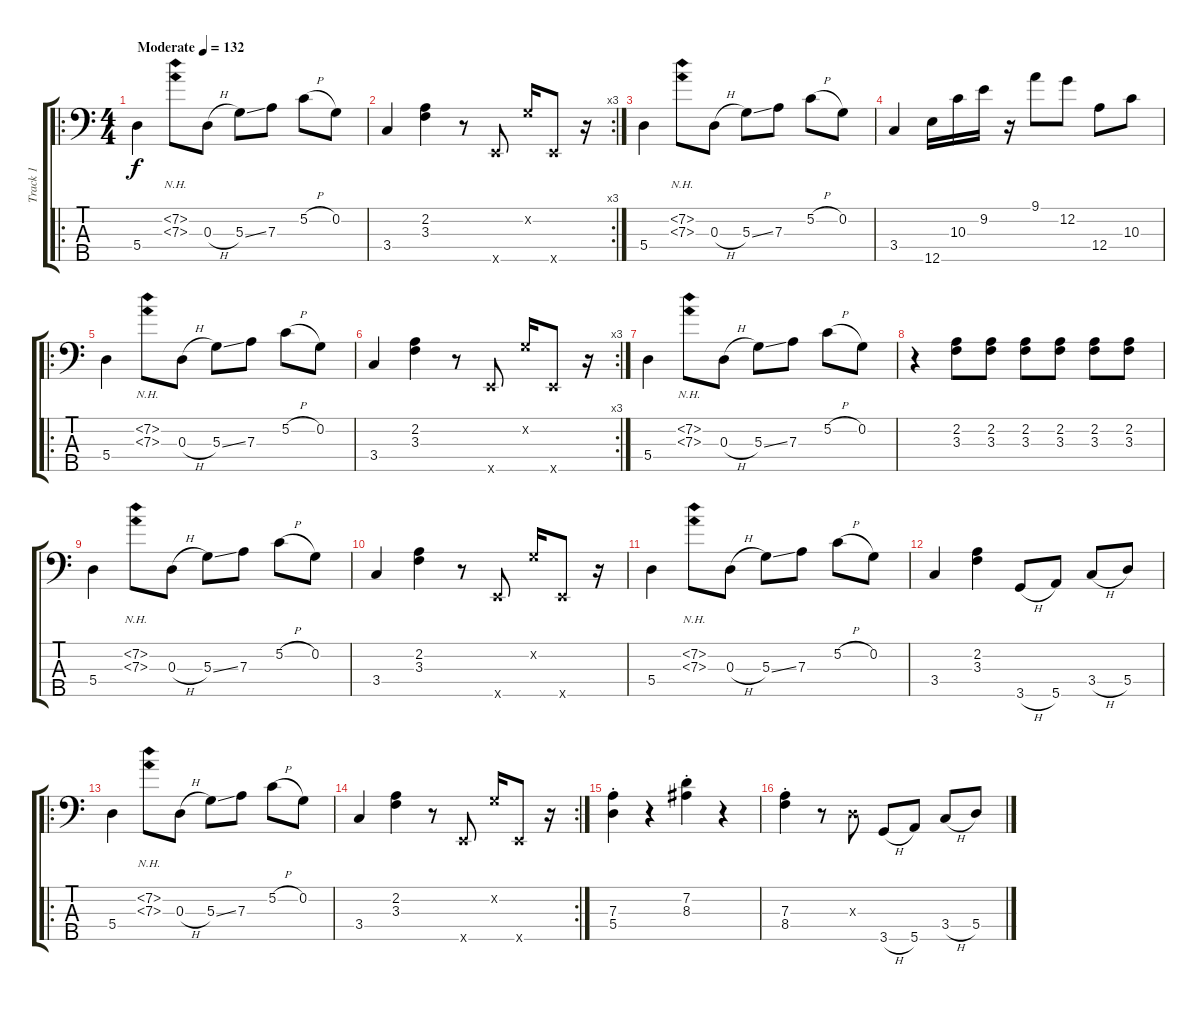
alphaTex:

\track ("Track 1" "Track 1") {instrument slapbass1}
\staff {score tabs}
\tuning (C3 G2 D2 A1 E1) {hide}
\ro
\ts (4 4)
\tempo (132 "Moderate")
\clef f4
\ks c
5.4.4{txt "" dy f instrument slapbass1} (7.2{nh} 7.3{nh}).8 0.3{h}.8 5.3{ss}.8 7.3.8 5.2{h}.8 0.2.8 |
\rc 3
3.4.4 (2.2 3.3).4 r.8 0.5{x}.8 0.2{x}.16 0.5{x}.8 r.16 |
5.4.4 (7.2{nh} 7.3{nh}).8 0.3{h}.8 5.3{ss}.8 7.3.8 5.2{h}.8 0.2.8 |
3.4.4 12.5.16 10.3.16 9.2.16 r.16 9.1.8 12.2.8 12.4.8 10.3.8 |
\ro
5.4.4 (7.2{nh} 7.3{nh}).8 0.3{h}.8 5.3{ss}.8 7.3.8 5.2{h}.8 0.2.8 |
\rc 3
3.4.4 (2.2 3.3).4 r.8 0.5{x}.8 0.2{x}.16 0.5{x}.8 r.16 |
5.4.4 (7.2{nh} 7.3{nh}).8 0.3{h}.8 5.3{ss}.8 7.3.8 5.2{h}.8 0.2.8 |
r.4 (2.2 3.3).8 (2.2 3.3).8 (2.2 3.3).8 (2.2 3.3).8 (2.2 3.3).8 (2.2 3.3).8 |
5.4.4 (7.2{nh} 7.3{nh}).8 0.3{h}.8 5.3{ss}.8 7.3.8 5.2{h}.8 0.2.8 |
3.4.4 (2.2 3.3).4 r.8 0.5{x}.8 0.2{x}.16 0.5{x}.8 r.16 |
5.4.4 (7.2{nh} 7.3{nh}).8 0.3{h}.8 5.3{ss}.8 7.3.8 5.2{h}.8 0.2.8 |
3.4.4 (2.2 3.3).4 3.5{h}.8 5.5.8 3.4{h}.8 5.4.8 |
\ro
5.4.4 (7.2{nh} 7.3{nh}).8 0.3{h}.8 5.3{ss}.8 7.3.8 5.2{h}.8 0.2.8 |
\rc 2
3.4.4 (2.2 3.3).4 r.8 0.5{x}.8 0.2{x}.16 0.5{x}.8 r.16 |
(7.3{st} 5.4{st}).4 r.4 (7.2{st} 8.3{st}).4 r.4 |
(7.3{st} 8.4{st}).4 r.8 0.3{x}.8 3.5{h}.8 5.5.8 3.4{h}.8 5.4.8
